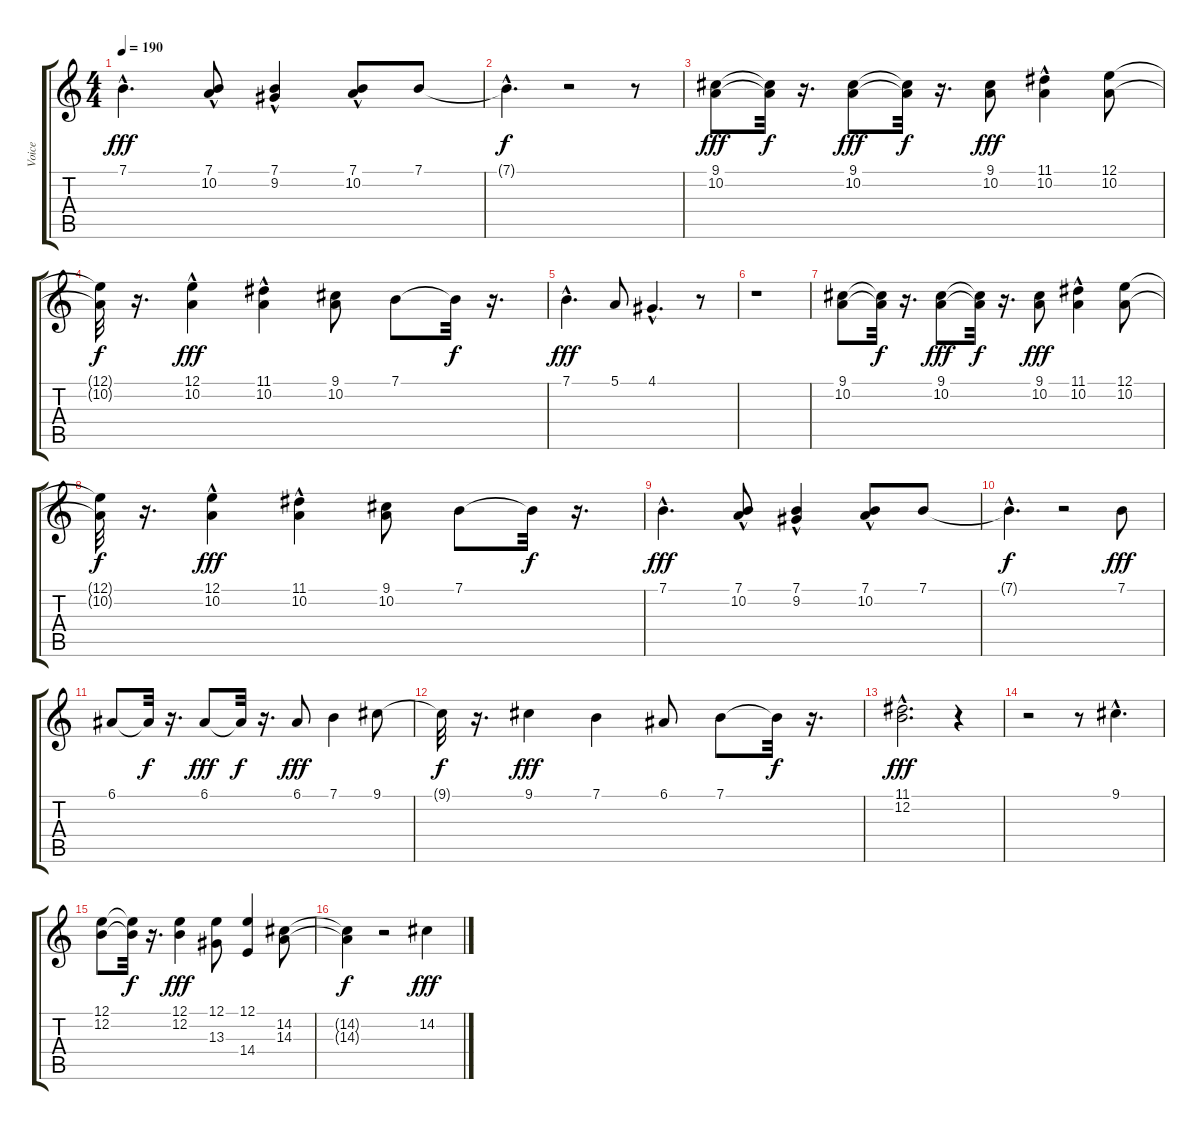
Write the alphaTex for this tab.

\track ("Voice" "Voice") {instrument clarinet}
\staff {score tabs}
\tuning (E4 B3 G3 D3 A2 E2) {hide}
\ts (4 4)
\tempo 190
\clef g2
\ks c
7.1{hac}.4{d dy fff} (7.1{hac} 10.2).8 (7.1{hac} 9.2).4 (7.1{hac} 10.2).8 7.1.8 |
7.1{hac t}.4{d dy f} r.2 r.8 |
(9.1 10.2).8{dy fff} (9.1{t} 10.2{t}).32{dy f} r.16{d} (9.1 10.2).8{dy fff} (9.1{t} 10.2{t}).32{dy f} r.16{d} (9.1 10.2).8{dy fff} (11.1 10.2{hac}).4 (12.1 10.2).8 |
(12.1{t} 10.2{t}).32{dy f} r.16{d} (12.1 10.2{hac}).4{dy fff} (11.1 10.2{hac}).4 (9.1 10.2).8 7.1.8 7.1{t}.32{dy f} r.16{d} |
7.1{hac}.4{d dy fff} 5.1.8 4.1{hac}.4{d} r.8 |
r.1 |
(9.1 10.2).8 (9.1{t} 10.2{t}).32{dy f} r.16{d} (9.1 10.2).8{dy fff} (9.1{t} 10.2{t}).32{dy f} r.16{d} (9.1 10.2).8{dy fff} (11.1 10.2{hac}).4 (12.1 10.2).8 |
(12.1{t} 10.2{t}).32{dy f} r.16{d} (12.1 10.2{hac}).4{dy fff} (11.1 10.2{hac}).4 (9.1 10.2).8 7.1.8 7.1{t}.32{dy f} r.16{d} |
7.1{hac}.4{d dy fff} (7.1{hac} 10.2).8 (7.1{hac} 9.2).4 (7.1{hac} 10.2).8 7.1.8 |
7.1{hac t}.4{d dy f} r.2 7.1.8{dy fff} |
6.1.8 6.1{t}.32{dy f} r.16{d} 6.1.8{dy fff} 6.1{t}.32{dy f} r.16{d} 6.1.8{dy fff} 7.1.4 9.1.8 |
9.1{t}.32{dy f} r.16{d} 9.1.4{dy fff} 7.1.4 6.1.8 7.1.8 7.1{t}.32{dy f} r.16{d} |
(11.1{hac} 12.2{hac}).2{d dy fff} r.4 |
r.2 r.8 9.1{hac}.4{d} |
(12.1 12.2).8 (12.1{t} 12.2{t}).32{dy f} r.16{d} (12.1 12.2).4{dy fff} (12.1 13.3).8 (12.1 14.4).4 (14.2 14.3).8 |
(14.2{t} 14.3{t}).4{dy f} r.2 14.2.4{dy fff}
